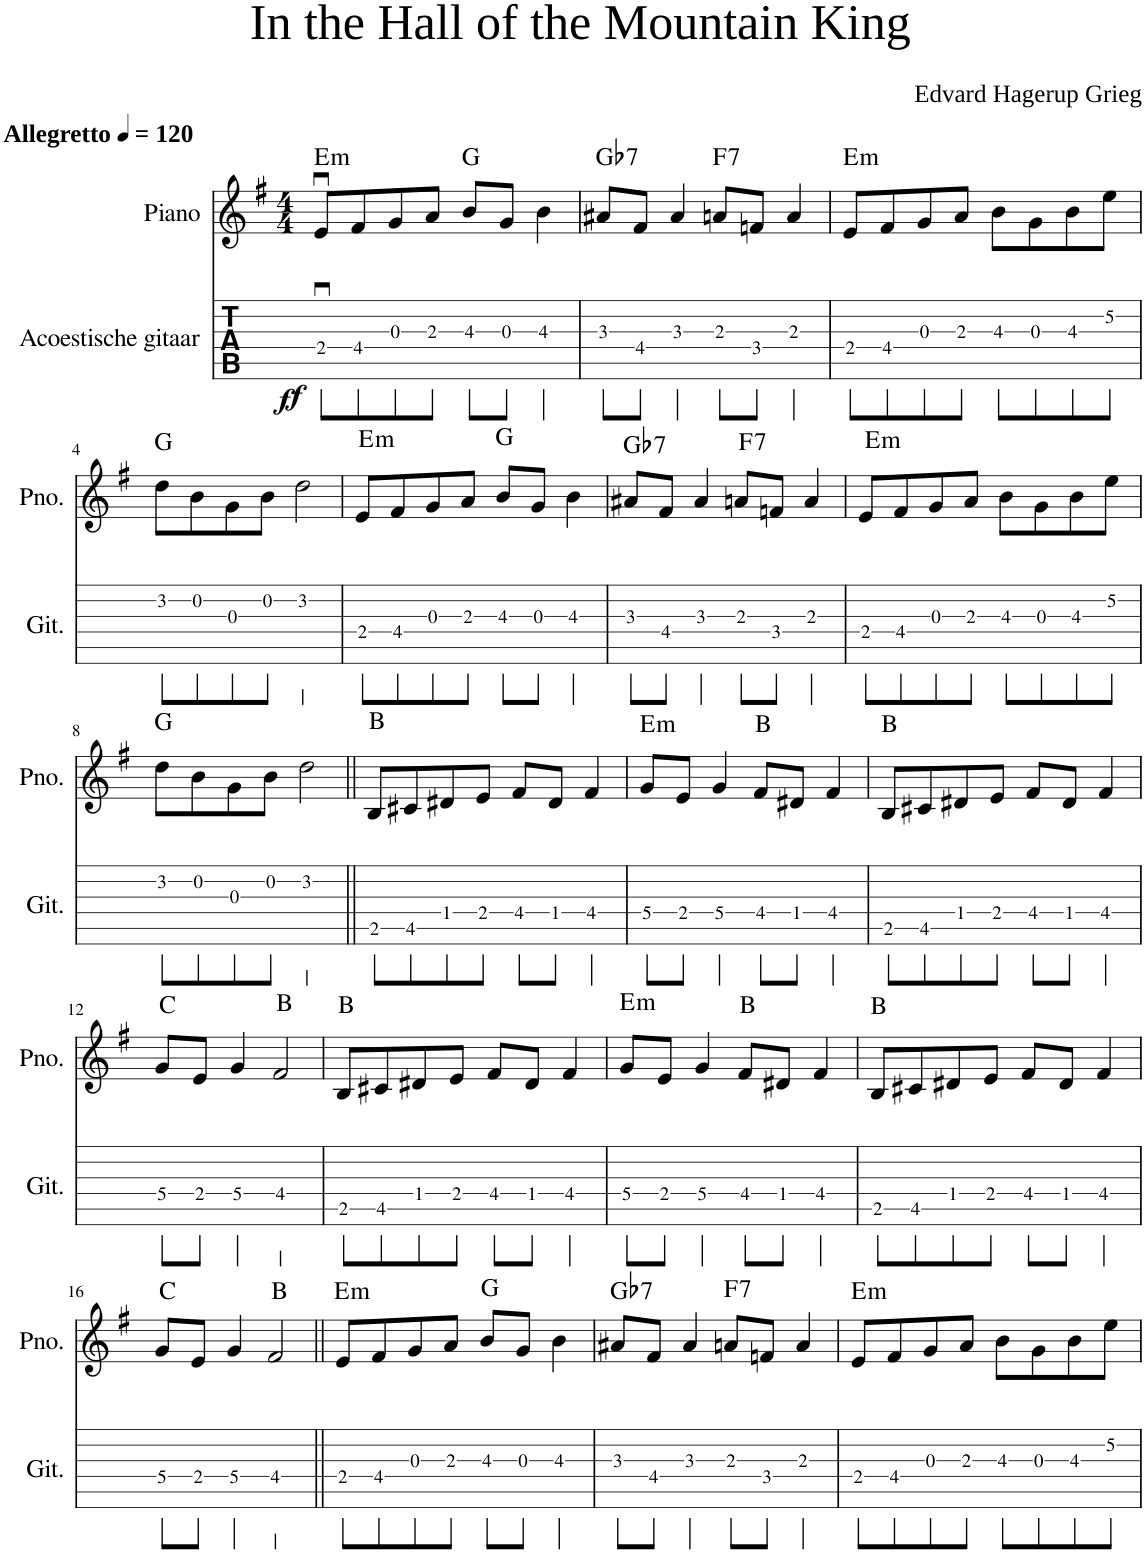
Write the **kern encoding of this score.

**kern	**dynam	**kern	**harte
*part2	*part2	*part1	*part1
*staff2	*staff2	*staff1	*
*I"Acoestische gitaar	*	*I"Piano	*
*I'Git.	*	*I'Pno.	*
*stria6	*	*	*
*	*	*clefG2	*
*Trd-7c-12	*	*	*
*k[f#]	*	*k[f#]	*
*M4/4	*	*M4/4	*
*MM120	*	*MM120	*
=1	=1	=1	=1
!	!	!LO:TX:a:B:t=Allegretto	!
!	!LO:DY:b	!	!
!	!LO:DY:n=1:b	!	!LO:H:kt=m
8Eu\L	f f	8eu/L	E:min
8F#\	.	8f#/	.
8G\	.	8g/	.
8A\J	.	8a/J	.
8B\L	.	8b/L	G:maj
8G\J	.	8g/J	.
4B\	.	4b\	.
=2	=2	=2	=2
!	!	!	!LO:H:kt=7
8A#X\L	.	8a#X/L	Gb:7
8F#\J	.	8f#/J	.
4A#\	.	4a#/	.
!	!	!	!LO:H:kt=7
8An\L	.	8an/L	F:7
8F-X\J	.	8fn/J	.
4A\	.	4a/	.
=3	=3	=3	=3
!	!	!	!LO:H:kt=m
8E\L	.	8e/L	E:min
8F#\	.	8f#/	.
8G\	.	8g/	.
8A\J	.	8a/J	.
8B\L	.	8b\L	.
8G\	.	8g\	.
8B\	.	8b\	.
8e\J	.	8ee\J	.
!!LO:LB:g=z
=4	=4	=4	=4
8d\L	.	8dd\L	G:maj
8B\	.	8b\	.
8G\	.	8g\	.
8B\J	.	8b\J	.
2d\	.	2dd\	.
=5	=5	=5	=5
!	!	!	!LO:H:kt=m
8E\L	.	8e/L	E:min
8F#\	.	8f#/	.
8G\	.	8g/	.
8A\J	.	8a/J	.
8B\L	.	8b/L	G:maj
8G\J	.	8g/J	.
4B\	.	4b\	.
=6	=6	=6	=6
!	!	!	!LO:H:kt=7
8A#X\L	.	8a#X/L	Gb:7
8F#\J	.	8f#/J	.
4A#\	.	4a#/	.
!	!	!	!LO:H:kt=7
8An\L	.	8an/L	F:7
8F-X\J	.	8fn/J	.
4A\	.	4a/	.
=7	=7	=7	=7
!	!	!	!LO:H:kt=m
8E\L	.	8e/L	E:min
8F#\	.	8f#/	.
8G\	.	8g/	.
8A\J	.	8a/J	.
8B\L	.	8b\L	.
8G\	.	8g\	.
8B\	.	8b\	.
8e\J	.	8ee\J	.
!!LO:LB:g=z
=8	=8	=8	=8
8d\L	.	8dd\L	G:maj
8B\	.	8b\	.
8G\	.	8g\	.
8B\J	.	8b\J	.
2d\	.	2dd\	.
=9||	=9||	=9||	=9||
8BB\L	.	8B/L	B:maj
8C#X\	.	8c#X/	.
8D#X\	.	8d#X/	.
8E\J	.	8e/J	.
8F#\L	.	8f#/L	.
8D#\J	.	8d#/J	.
4F#\	.	4f#/	.
=10	=10	=10	=10
!	!	!	!LO:H:kt=m
8G\L	.	8g/L	E:min
8E\J	.	8e/J	.
4G\	.	4g/	.
8F#\L	.	8f#/L	B:maj
8D#\J	.	8d#X/J	.
4F#\	.	4f#/	.
=11	=11	=11	=11
8BB\L	.	8B/L	B:maj
8C#X\	.	8c#X/	.
8D#X\	.	8d#X/	.
8E\J	.	8e/J	.
8F#\L	.	8f#/L	.
8D#\J	.	8d#/J	.
4F#\	.	4f#/	.
!!LO:LB:g=z
=12	=12	=12	=12
8G\L	.	8g/L	C:maj
8E\J	.	8e/J	.
4G\	.	4g/	.
2F#\	.	2f#/	B:maj
=13	=13	=13	=13
8BB\L	.	8B/L	B:maj
8C#X\	.	8c#X/	.
8D#X\	.	8d#X/	.
8E\J	.	8e/J	.
8F#\L	.	8f#/L	.
8D#\J	.	8d#/J	.
4F#\	.	4f#/	.
=14	=14	=14	=14
!	!	!	!LO:H:kt=m
8G\L	.	8g/L	E:min
8E\J	.	8e/J	.
4G\	.	4g/	.
8F#\L	.	8f#/L	B:maj
8D#\J	.	8d#X/J	.
4F#\	.	4f#/	.
=15	=15	=15	=15
8BB\L	.	8B/L	B:maj
8C#X\	.	8c#X/	.
8D#X\	.	8d#X/	.
8E\J	.	8e/J	.
8F#\L	.	8f#/L	.
8D#\J	.	8d#/J	.
4F#\	.	4f#/	.
!!LO:LB:g=z
=16	=16	=16	=16
8G\L	.	8g/L	C:maj
8E\J	.	8e/J	.
4G\	.	4g/	.
2F#\	.	2f#/	B:maj
=17||	=17||	=17||	=17||
!	!	!	!LO:H:kt=m
8E\L	.	8e/L	E:min
8F#\	.	8f#/	.
8G\	.	8g/	.
8A\J	.	8a/J	.
8B\L	.	8b/L	G:maj
8G\J	.	8g/J	.
4B\	.	4b\	.
=18	=18	=18	=18
!	!	!	!LO:H:kt=7
8A#X\L	.	8a#X/L	Gb:7
8F#\J	.	8f#/J	.
4A#\	.	4a#/	.
!	!	!	!LO:H:kt=7
8An\L	.	8an/L	F:7
8F-X\J	.	8fn/J	.
4A\	.	4a/	.
=19	=19	=19	=19
!	!	!	!LO:H:kt=m
8E\L	.	8e/L	E:min
8F#\	.	8f#/	.
8G\	.	8g/	.
8A\J	.	8a/J	.
8B\L	.	8b\L	.
8G\	.	8g\	.
8B\	.	8b\	.
8e\J	.	8ee\J	.
=	=	=	=
*-	*-	*-	*-
